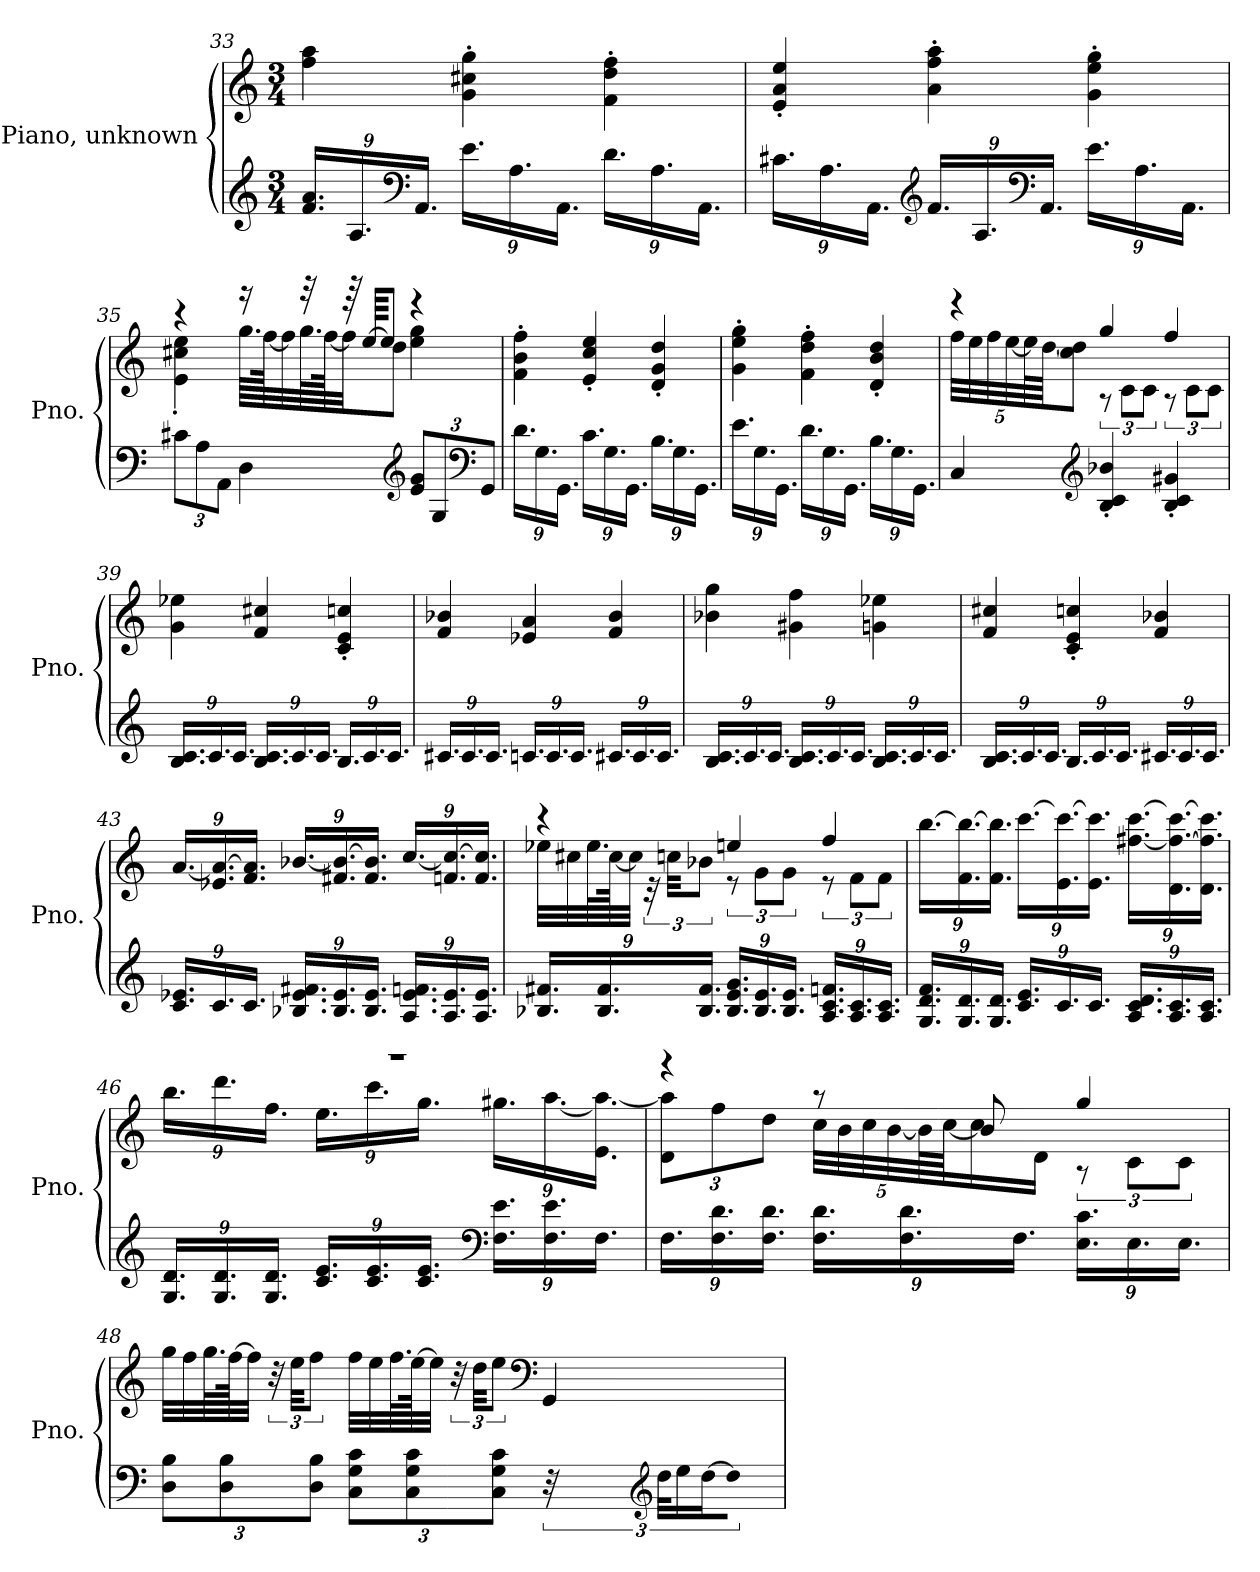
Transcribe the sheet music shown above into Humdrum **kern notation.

**kern	**kern
*part1	*part1
*staff2	*staff1
*I"Piano, unknown	*
*I'Pno.	*
*clefG2	*clefG2
*k[]	*k[]
*M3/4	*M3/4
*Xbrackettup	*
=33	=33
18.f/ 18.a/LL	4ff\ 4aa\
18.A/	.
*clefF4	*
18.AA/JJ	.
18.e\LL	4g\' 4cc#X\' 4gg\'
18.A\	.
18.AA\JJ	.
18.d\LL	4f\' 4dd\' 4ff\'
18.A\	.
18.AA\JJ	.
!!LO:LB:g=z
=34	=34
18.c#X\LL	4e/' 4a/' 4ee/'
18.A\	.
18.AA\JJ	.
*clefG2	*
18.f/LL	4a\' 4ff\' 4aa\'
18.A/	.
*clefF4	*
18.AA/JJ	.
18.e\LL	4g\' 4ee\' 4gg\'
18.A\	.
18.AA\JJ	.
=35	=35
*	*^
12c#X\L	4r	4e\' 4cc#X\' 4ee\'
12A\	.	.
12AA\J	.	.
4D\	16r	64.gg\LLLL
.	.	[128ff\JK
.	.	32ff\]
.	32r	64.gg\L
.	.	[128ff\JK
.	64r	32ff\JJ]
.	[64ee/KKKL	.
.	8ee/J]	8dd\J
*clefG2	*	*
12e/ 12g/L	4r	4ee\ 4gg\
12G/	.	.
*clefF4	*	*
12GG/J	.	.
*	*v	*v
!!LO:LB:g=z
=36	=36
18.d\LL	4f\' 4b\' 4ff\'
18.G\	.
18.GG\JJ	.
18.c\LL	4e/' 4cc/' 4ee/'
18.G\	.
18.GG\JJ	.
18.B\LL	4d/' 4g/' 4dd/'
18.G\	.
18.GG\JJ	.
=37	=37
18.e\LL	4g\' 4ee\' 4gg\'
18.G\	.
18.GG\JJ	.
18.d\LL	4f\' 4dd\' 4ff\'
18.G\	.
18.GG\JJ	.
18.B\LL	4d/' 4b/' 4dd/'
18.G\	.
18.GG\JJ	.
=38	=38
*	*^
*	*	*Xbrackettup
4C/	4r	40ff\LLL
.	.	40ee\
.	.	40ff\
.	.	[40ee\
.	.	80ee\L]
.	.	[80dd\JJJ
.	.	8cc\ 8dd\]J
*clefG2	*	*
*	*	*brackettup
4B/' 4c/' 4b-X/'	4gg/	12r
.	.	12c\L
.	.	12c\J
4B/' 4c/' 4g#X/'	4ff/	12r
.	.	12c\L
.	.	12c\J
*	*v	*v
!!LO:LB:g=z
=39	=39
18.B/ 18.c/LL	4g\ 4ee-X\
18.c/	.
18.c/JJ	.
18.B/ 18.c/LL	4f/ 4cc#X/
18.c/	.
18.c/JJ	.
18.B/LL	4c/' 4e/' 4ccn/'
18.c/	.
18.c/JJ	.
=40	=40
18.c#X/LL	4f/ 4b-X/
18.c#/	.
18.c#/JJ	.
18.cn/LL	4e-X/ 4a/
18.c/	.
18.c/JJ	.
18.c#X/LL	4f/ 4b-/
18.c#/	.
18.c#/JJ	.
!!LO:PB:g=z
=41	=41
18.B/ 18.c/LL	4b-X\ 4gg\
18.c/	.
18.c/JJ	.
18.B/ 18.c/LL	4g#X\ 4ff\
18.c/	.
18.c/JJ	.
18.B/ 18.c/LL	4gn\ 4ee-X\
18.c/	.
18.c/JJ	.
=42	=42
18.B/ 18.c/LL	4f/ 4cc#X/
18.c/	.
18.c/JJ	.
18.B/LL	4c/' 4e/' 4ccn/'
18.c/	.
18.c/JJ	.
18.c#X/LL	4f/ 4b-X/
18.c#/	.
18.c#/JJ	.
!!LO:LB:g=z
=43	=43
*	*Xbrackettup
18.c/ 18.e-X/LL	[18.a/LL
18.c/	18.e-X/ 18.a/_
18.c/JJ	18.f/ 18.a/]JJ
18.B-X/ 18.e-/ 18.f#X/LL	[18.b-X/LL
18.B-/ 18.e-/	18.f#X/ 18.b-/_
18.B-/ 18.e-/JJ	18.f#/ 18.b-/]JJ
18.A/ 18.e-/ 18.fn/LL	[18.cc/LL
18.A/ 18.e-/	18.fn/ 18.cc/_
18.A/ 18.e-/JJ	18.f/ 18.cc/]JJ
=44	=44
*	*^
18.B-X/ 18.f#X/LL	4r	32ee-X\LLL
.	.	32cc#X\
.	.	64.ee-\L
18.B-/ 18.f#/	.	.
.	.	[128cc#\JK
.	.	32cc#\JJJ]
*	*	*brackettup
.	.	48r
.	.	48ccn\KKL
18.B-/ 18.f#/JJ	.	12b-X\J
18.B-/ 18.e/ 18.g/LL	4een/	12r
18.B-/ 18.e/	.	12g\L
18.B-/ 18.e/JJ	.	12g\J
18.A/ 18.c/ 18.fn/LL	4ff/	12r
18.A/ 18.c/	.	12f\L
18.A/ 18.c/JJ	.	12f\J
*	*v	*v
!!LO:LB:g=z
=45	=45
*	*Xbrackettup
18.G/ 18.d/ 18.f/LL	[18.bb\LL
18.G/ 18.d/	18.f\ 18.bb\_
18.G/ 18.d/JJ	18.f\ 18.bb\]JJ
18.c/ 18.e/LL	[18.ccc\LL
18.c/	18.e\ 18.ccc\_
18.c/JJ	18.e\ 18.ccc\]JJ
18.A/ 18.c/ 18.d/LL	[18.ff#X\ [18.ccc\LL
18.A/ 18.c/	18.d\ 18.ff#\_ 18.ccc\_
18.A/ 18.c/JJ	18.d\ 18.ff#\] 18.ccc\]JJ
=46	=46
*	*^
18.G/ 18.d/LL	2.r	18.bb\LL
18.G/ 18.d/	.	18.ddd\
18.G/ 18.d/JJ	.	18.ff\JJ
18.c/ 18.e/LL	.	18.ee\LL
18.c/ 18.e/	.	18.ccc\
18.c/ 18.e/JJ	.	18.gg\JJ
*clefF4	*	*
18.F\ 18.e\LL	.	18.gg#X\LL
18.F\ 18.e\	.	[18.aa\
18.F\JJ	.	18.e\ 18.aa\_JJ
!!LO:LB:g=z	!!
=47	=47	=47
18.F\LL	4r	12d\ 12aa\]L
18.F\ 18.d\	.	12ff\
18.F\ 18.d\JJ	.	12dd\J
18.F\ 18.d\LL	8r	40cc\LLL
.	.	40b\
.	.	40cc\
.	.	[40b\
18.F\ 18.d\	.	.
.	.	80b\L]
.	.	[80cc\JJ
.	8b/	16cc\]
18.F\JJ	.	.
.	.	16d\JJ
*	*	*brackettup
18.E\ 18.c\LL	4gg/	12r
18.E\	.	12c\L
18.E\JJ	.	12c\J
*	*v	*v
=48	=48
12D\ 12B\L	32gg\LLL
.	32ff\
.	64.gg\L
12D\ 12B\	.
.	[128ff\JK
.	32ff\JJJ]
.	48r
.	48ee\KKL
12D\ 12B\J	12ff\J
12C\ 12G\ 12c\L	32ff\LLL
.	32ee\
.	64.ff\L
12C\ 12G\ 12c\	.
.	[128ee\JK
.	32ee\JJJ]
.	48r
.	48dd\KKL
12C\ 12G\ 12c\J	12ee\J
*	*clefF4
*brackettup	*
48r	4GG/
*clefG2	*
48dd\KLL	.
24ee\	.
[24dd\J	.
8dd\J]	.
=	=
*-	*-
